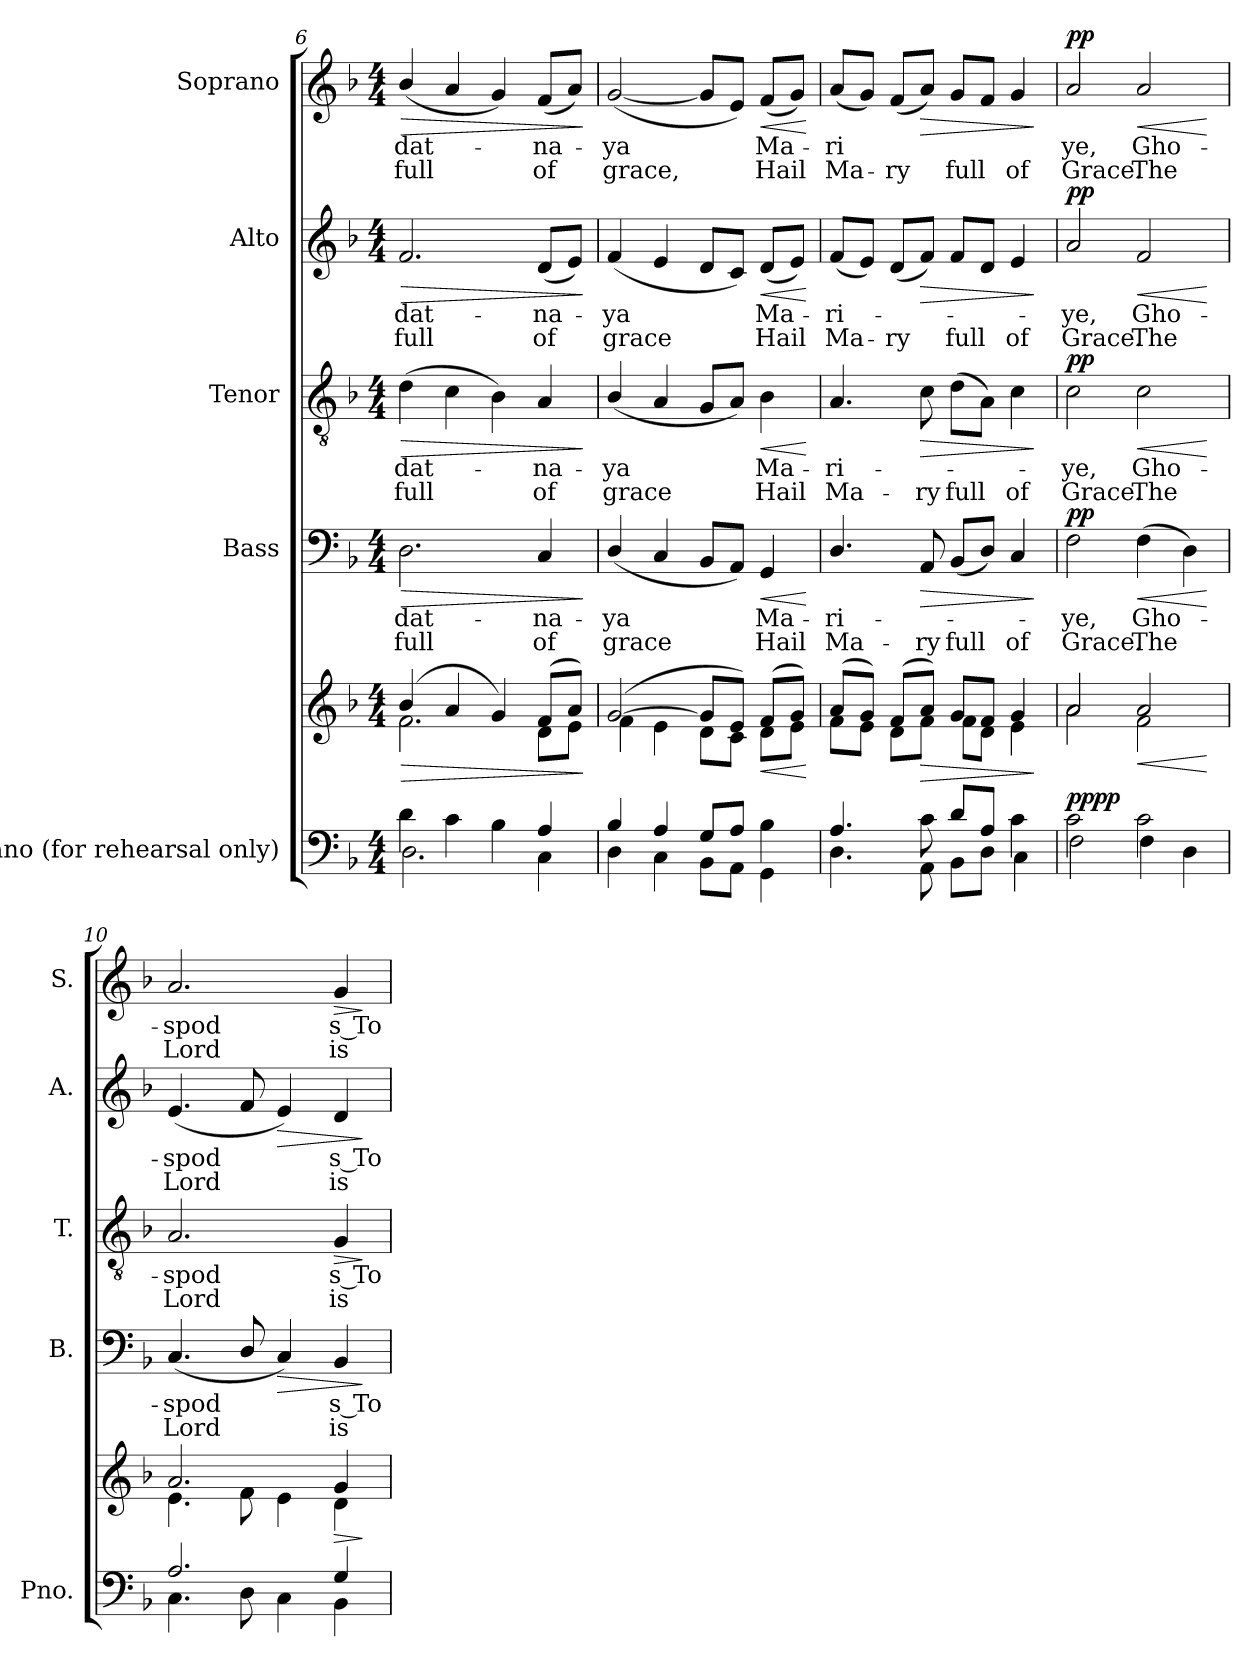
**kern	**kern	**dynam	**kern	**text	**text	**dynam	**kern	**text	**text	**dynam	**kern	**text	**text	**dynam	**kern	**text	**text	**dynam
*part5	*part5	*part5	*part4	*part4	*part4	*part4	*part3	*part3	*part3	*part3	*part2	*part2	*part2	*part2	*part1	*part1	*part1	*part1
*staff6	*staff5	*staff5/6	*staff4	*staff4	*staff4	*staff4	*staff3	*staff3	*staff3	*staff3	*staff2	*staff2	*staff2	*staff2	*staff1	*staff1	*staff1	*staff1
*I"Piano (for rehearsal only)	*	*	*I"Bass	*	*	*	*I"Tenor	*	*	*	*I"Alto	*	*	*	*I"Soprano	*	*	*
*I'Pno.	*	*	*I'B.	*	*	*	*I'T.	*	*	*	*I'A.	*	*	*	*I'S.	*	*	*
*clefF4	*clefG2	*	*clefF4	*	*	*	*clefGv2	*	*	*	*clefG2	*	*	*	*clefG2	*	*	*
*k[b-]	*k[b-]	*	*k[b-]	*	*	*	*k[b-]	*	*	*	*k[b-]	*	*	*	*k[b-]	*	*	*
*M4/4	*M4/4	*	*M4/4	*	*	*	*M4/4	*	*	*	*M4/4	*	*	*	*M4/4	*	*	*
=6	=6	=6	=6	=6	=6	=6	=6	=6	=6	=6	=6	=6	=6	=6	=6	=6	=6	=6
*^	*	*	*	*	*	*	*	*	*	*	*	*	*	*	*	*	*	*
!	!	!	!LO:HP:b	!	!LO:LY:b	!LO:LY:b	!LO:HP:b	!	!LO:LY:b	!LO:LY:b	!LO:HP:b	!	!LO:LY:b	!LO:LY:b	!LO:HP:b	!	!LO:LY:b	!LO:LY:b	!LO:HP:b
*	*	*^	*	*	*	*	*	*	*	*	*	*	*	*	*	*	*	*	*
4d\	2.D\	(>4b-/	2.f\	>	2.D\	-dat-	full	>	(>4d\	-dat-	full	>	2.f/	-dat-	full	>	(<4b-/	-dat-	full	>
4c\	.	4a/	.	.	.	.	.	.	4c\	.	.	.	.	.	.	.	4a/	.	.	.
4B-\	.	4g/)	.	.	.	.	.	.	4B-\)	.	.	.	.	.	.	.	4g/)	.	.	.
!	!	!	!	!	!	!LO:LY:b	!LO:LY:b	!	!	!LO:LY:b	!LO:LY:b	!	!	!LO:LY:b	!LO:LY:b	!	!	!LO:LY:b	!LO:LY:b	!
4A/	4C\	(>8f/L	8d\L	.	4C/	-na-	of	.	4A/	-na-	of	.	(<8d/L	-na-	of	.	(<8f/L	-na-	of	.
.	.	8a/J)	8e\J	.	.	.	.	.	.	.	.	.	8e/J)	.	.	.	8a/J)	.	.	.
*v	*v	*	*	*	*	*	*	*	*	*	*	*	*	*	*	*	*	*	*	*
*	*v	*v	*	*	*	*	*	*	*	*	*	*	*	*	*	*	*	*	*
.	.	]	.	.	.	]	.	.	.	]	.	.	.	]	.	.	.	]
!!LO:LB:g=z
=7	=7	=7	=7	=7	=7	=7	=7	=7	=7	=7	=7	=7	=7	=7	=7	=7	=7	=7
*^	*^	*	*	*	*	*	*	*	*	*	*	*	*	*	*	*	*	*
!	!	!	!	!	!	!LO:LY:b	!LO:LY:b	!	!	!LO:LY:b	!LO:LY:b	!	!	!LO:LY:b	!LO:LY:b	!	!	!LO:LY:b	!LO:LY:b	!
4B-/	4D\	(>[2g/	4f\	.	(<4D/	-ya	grace	.	(<4B-/	-ya	grace	.	(<4f/	-ya	grace	.	(<[2g/	-ya	grace,	.
4A/	4C\	.	4e\	.	4C/	.	.	.	4A/	.	.	.	4e/	.	.	.	.	.	.	.
8G/L	8BB-\L	8g/L]	8d\L	.	8BB-/L	.	.	.	8G/L	.	.	.	8d/L	.	.	.	8g/L]	.	.	.
8A/J	8AA\J	8e/J)	8c\J	.	8AA/J)	.	.	.	8A/J)	.	.	.	8c/J)	.	.	.	8e/J)	.	.	.
!	!	!	!	!LO:HP:b	!	!LO:LY:b	!LO:LY:b	!LO:HP:b	!	!LO:LY:b	!LO:LY:b	!LO:HP:b	!	!LO:LY:b	!LO:LY:b	!LO:HP:b	!	!LO:LY:b	!LO:LY:b	!LO:HP:b
4B-\	4GG\	(>8f/L	8d\L	<	4GG/	Ma-	Hail	<	4B-\	Ma-	Hail	<	(<8d/L	Ma-	Hail	<	(<8f/L	Ma-	Hail	<
.	.	8g/J)	8e\J	.	.	.	.	.	.	.	.	.	8e/J)	.	.	.	8g/J)	.	.	.
*v	*v	*	*	*	*	*	*	*	*	*	*	*	*	*	*	*	*	*	*	*
*	*v	*v	*	*	*	*	*	*	*	*	*	*	*	*	*	*	*	*	*
.	.	[	.	.	.	[	.	.	.	[	.	.	.	[	.	.	.	[
=8	=8	=8	=8	=8	=8	=8	=8	=8	=8	=8	=8	=8	=8	=8	=8	=8	=8	=8
*^	*^	*	*	*	*	*	*	*	*	*	*	*	*	*	*	*	*	*
!	!	!	!	!	!	!LO:LY:b	!LO:LY:b	!	!	!LO:LY:b	!LO:LY:b	!	!	!LO:LY:b	!LO:LY:b	!	!	!LO:LY:b	!LO:LY:b	!
4.A/	4.D\	(>8a/L	8f\L	.	4.D/	-ri-	Ma-	.	4.A/	-ri-	Ma-	.	(<8f/L	-ri-	Ma-	.	(<8a/L	-ri-	Ma-	.
.	.	8g/J)	8e\J	.	.	.	.	.	.	.	.	.	8e/J)	.	.	.	8g/J)	.	.	.
!	!	!	!	!	!	!	!	!	!	!	!	!	!	!	!LO:LY:b	!	!	!LO:LY:b	!LO:LY:b	!
.	.	(>8f/L	8d\L	.	.	.	.	.	.	.	.	.	(<8d/L	.	-ry	.	(<8f/L	---	-ry	.
!	!	!	!	!LO:HP:b	!	!	!LO:LY:b	!LO:HP:b	!	!	!LO:LY:b	!LO:HP:b	!	!	!	!LO:HP:b	!	!	!	!LO:HP:b
8c\	8AA\	8a/J)	8f\J	>	8AA/	.	-ry	>	8c\	.	-ry	>	8f/J)	.	.	>	8a/J)	.	.	>
!	!	!	!	!	!	!	!LO:LY:b	!	!	!	!LO:LY:b	!	!	!	!LO:LY:b	!	!	!LO:LY:b	!LO:LY:b	!
8d/L	8BB-\L	8g/L	8f\L	.	(<8BB-/L	.	full	.	(>8d\L	.	full	.	8f/L	.	full	.	8g/L	---	full	.
8A/J	8D\J	8f/J	8d\J	.	8D/J)	.	.	.	8A\J)	.	.	.	8d/J	.	.	.	8f/J	.	.	.
!	!	!	!	!	!	!	!LO:LY:b	!	!	!	!LO:LY:b	!	!	!	!LO:LY:b	!	!	!	!LO:LY:b	!
4c\	4C\	4g/	4e\	.	4C/	.	of	.	4c\	.	of	.	4e/	.	of	.	4g/	.	of	.
*v	*v	*	*	*	*	*	*	*	*	*	*	*	*	*	*	*	*	*	*	*
*	*v	*v	*	*	*	*	*	*	*	*	*	*	*	*	*	*	*	*	*
.	.	]	.	.	.	]	.	.	.	]	.	.	.	]	.	.	.	]
=9	=9	=9	=9	=9	=9	=9	=9	=9	=9	=9	=9	=9	=9	=9	=9	=9	=9	=9
*^	*^	*	*	*	*	*	*	*	*	*	*	*	*	*	*	*	*	*
!	!	!	!	!LO:DY:a=2	!	!LO:LY:b	!LO:LY:b	!	!	!LO:LY:b	!LO:LY:b	!	!	!LO:LY:b	!LO:LY:b	!	!	!LO:LY:b	!LO:LY:b	!
!	!	!	!	!LO:DY:n=1:a	!	!	!	!LO:DY:a	!	!	!	!LO:DY:a	!	!	!	!LO:DY:a	!	!	!	!LO:DY:a
2c\	2F\	2a/	2a\	pp pp	2F\	-ye,	Grace.	pp	2c\	-ye,	Grace.	pp	2a/	-ye,	Grace.	pp	2a/	-ye,	Grace.	pp
!	!	!	!	!LO:HP:b	!	!LO:LY:b	!LO:LY:b	!LO:HP:b	!	!LO:LY:b	!LO:LY:b	!LO:HP:b	!	!LO:LY:b	!LO:LY:b	!LO:HP:b	!	!LO:LY:b	!LO:LY:b	!LO:HP:b
2c\	4F\	2a/	2f\	<	(>4F\	Gho-	The	<	2c\	Gho-	The	<	2f/	Gho-	The	<	2a/	Gho-	The	<
.	4D\	.	.	.	4D\)	.	.	.	.	.	.	.	.	.	.	.	.	.	.	.
*v	*v	*	*	*	*	*	*	*	*	*	*	*	*	*	*	*	*	*	*	*
*	*v	*v	*	*	*	*	*	*	*	*	*	*	*	*	*	*	*	*	*
.	.	[	.	.	.	[	.	.	.	[	.	.	.	[	.	.	.	[
=10	=10	=10	=10	=10	=10	=10	=10	=10	=10	=10	=10	=10	=10	=10	=10	=10	=10	=10
*^	*^	*	*	*	*	*	*	*	*	*	*	*	*	*	*	*	*	*
!	!	!	!	!	!	!LO:LY:b	!LO:LY:b	!	!	!LO:LY:b	!LO:LY:b	!	!	!LO:LY:b	!LO:LY:b	!	!	!LO:LY:b	!LO:LY:b	!
2.A/	4.C\	2.a/	4.e\	.	(<4.C/	-spod	Lord	.	2.A/	-spod	Lord	.	(<4.e/	-spod	Lord	.	2.a/	-spod	Lord	.
.	8D\	.	8f\	.	8D/	.	.	.	.	.	.	.	8f/	.	.	.	.	.	.	.
!	!	!	!	!	!	!	!	!LO:HP:b	!	!	!	!	!	!	!	!LO:HP:b	!	!	!	!
.	4C\	.	4e\	.	4C/)	.	.	>	.	.	.	.	4e/)	.	.	>	.	.	.	.
!	!	!	!	!LO:HP:b	!	!LO:LY:b	!LO:LY:b	!	!	!LO:LY:b	!LO:LY:b	!LO:HP:b	!	!LO:LY:b	!LO:LY:b	!	!	!LO:LY:b	!LO:LY:b	!LO:HP:b
4G/	4BB-\	4g/	4d\	>	4BB-/	s To-	is	.	4G/	s To-	is	>	4d/	s To-	is	.	4g/	s To-	is	>
*v	*v	*	*	*	*	*	*	*	*	*	*	*	*	*	*	*	*	*	*	*
*	*v	*v	*	*	*	*	*	*	*	*	*	*	*	*	*	*	*	*	*
.	.	]	.	.	.	]	.	.	.	]	.	.	.	]	.	.	.	]
=	=	=	=	=	=	=	=	=	=	=	=	=	=	=	=	=	=	=
*-	*-	*-	*-	*-	*-	*-	*-	*-	*-	*-	*-	*-	*-	*-	*-	*-	*-	*-
